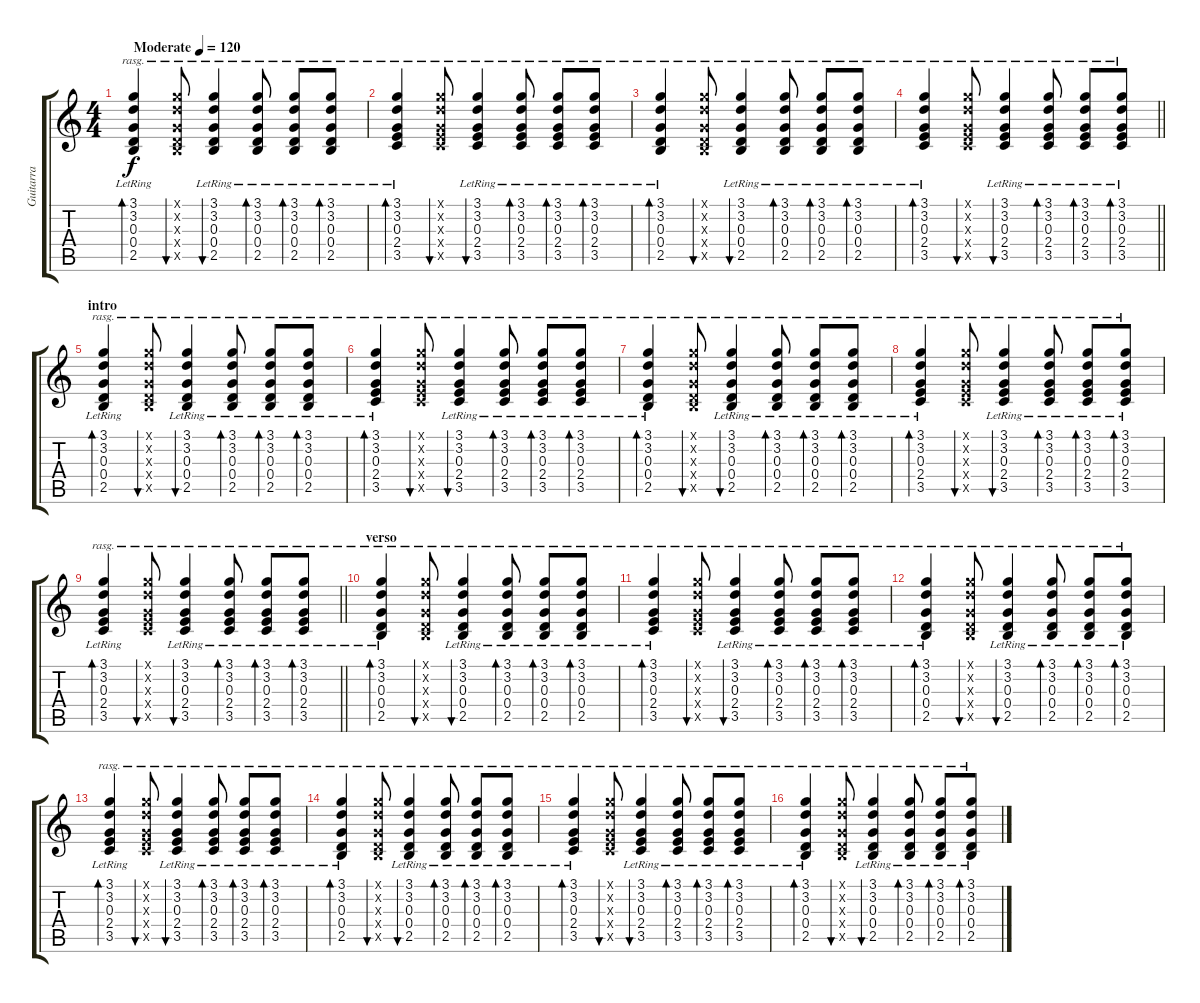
\track ("Guitarra" "Guitarra") {instrument electricguitarclean}
\staff {score tabs}
\tuning (E4 B3 G3 D3 A2 E2) {hide}
\ts (4 4)
\tempo (120 "Moderate")
\clef g2
\ks c
(3.1 3.2{lr} 0.3{lr} 0.4{lr} 2.5{lr}).4{bd 60 rasg ii dy f instrument electricguitarclean} (3.1{x} 3.2{x} 0.3{x} 0.4{x} 2.5{x}).8{bu 60 rasg ii} (3.1{lr} 3.2{lr} 0.3{lr} 0.4{lr} 2.5{lr}).4{bu 120 rasg ii} (3.1{lr} 3.2{lr} 0.3{lr} 0.4{lr} 2.5{lr}).8{bd 120 rasg ii} (3.1{lr} 3.2{lr} 0.3{lr} 0.4{lr} 2.5{lr}).8{bd 120 rasg ii} (3.1{lr} 3.2{lr} 0.3{lr} 0.4{lr} 2.5{lr}).8{bd 120 rasg ii} |
(3.1{lr} 3.2{lr} 0.3{lr} 2.4{lr} 3.5{lr}).4{bd 120 rasg ii} (3.1{x} 3.2{x} 0.3{x} 2.4{x} 3.5{x}).8{bu 120 rasg ii} (3.1{lr} 3.2{lr} 0.3{lr} 2.4{lr} 3.5{lr}).4{bu 120 rasg ii} (3.1{lr} 3.2{lr} 0.3{lr} 2.4{lr} 3.5{lr}).8{bd 120 rasg ii} (3.1{lr} 3.2{lr} 0.3{lr} 2.4{lr} 3.5{lr}).8{bd 120 rasg ii} (3.1{lr} 3.2{lr} 0.3{lr} 2.4{lr} 3.5{lr}).8{bd 120 rasg ii} |
(3.1{lr} 3.2{lr} 0.3{lr} 0.4{lr} 2.5{lr}).4{bd 60 rasg ii} (3.1{x} 3.2{x} 0.3{x} 0.4{x} 2.5{x}).8{bu 60 rasg ii} (3.1{lr} 3.2{lr} 0.3{lr} 0.4{lr} 2.5{lr}).4{bu 120 rasg ii} (3.1{lr} 3.2{lr} 0.3{lr} 0.4{lr} 2.5{lr}).8{bd 120 rasg ii} (3.1{lr} 3.2{lr} 0.3{lr} 0.4{lr} 2.5{lr}).8{bd 120 rasg ii} (3.1{lr} 3.2{lr} 0.3{lr} 0.4{lr} 2.5{lr}).8{bd 120 rasg ii} |
\barLineRight lightlight
(3.1{lr} 3.2{lr} 0.3{lr} 2.4{lr} 3.5{lr}).4{bd 120 rasg ii} (3.1{x} 3.2{x} 0.3{x} 2.4{x} 3.5{x}).8{bu 120 rasg ii} (3.1{lr} 3.2{lr} 0.3{lr} 2.4{lr} 3.5{lr}).4{bu 120 rasg ii} (3.1{lr} 3.2{lr} 0.3{lr} 2.4{lr} 3.5{lr}).8{bd 120 rasg ii} (3.1{lr} 3.2{lr} 0.3{lr} 2.4{lr} 3.5{lr}).8{bd 120 rasg ii} (3.1{lr} 3.2{lr} 0.3{lr} 2.4{lr} 3.5{lr}).8{bd 120 rasg ii} |
\section ("" "intro")
(3.1{lr} 3.2{lr} 0.3{lr} 0.4{lr} 2.5{lr}).4{bd 60 rasg ii} (3.1{x} 3.2{x} 0.3{x} 0.4{x} 2.5{x}).8{bu 60 rasg ii} (3.1{lr} 3.2{lr} 0.3{lr} 0.4{lr} 2.5{lr}).4{bu 120 rasg ii} (3.1{lr} 3.2{lr} 0.3{lr} 0.4{lr} 2.5{lr}).8{bd 120 rasg ii} (3.1{lr} 3.2{lr} 0.3{lr} 0.4{lr} 2.5{lr}).8{bd 120 rasg ii} (3.1{lr} 3.2{lr} 0.3{lr} 0.4{lr} 2.5{lr}).8{bd 120 rasg ii} |
(3.1{lr} 3.2{lr} 0.3{lr} 2.4{lr} 3.5{lr}).4{bd 120 rasg ii} (3.1{x} 3.2{x} 0.3{x} 2.4{x} 3.5{x}).8{bu 120 rasg ii} (3.1{lr} 3.2{lr} 0.3{lr} 2.4{lr} 3.5{lr}).4{bu 120 rasg ii} (3.1{lr} 3.2{lr} 0.3{lr} 2.4{lr} 3.5{lr}).8{bd 120 rasg ii} (3.1{lr} 3.2{lr} 0.3{lr} 2.4{lr} 3.5{lr}).8{bd 120 rasg ii} (3.1{lr} 3.2{lr} 0.3{lr} 2.4{lr} 3.5{lr}).8{bd 120 rasg ii} |
(3.1{lr} 3.2{lr} 0.3{lr} 0.4{lr} 2.5{lr}).4{bd 60 rasg ii} (3.1{x} 3.2{x} 0.3{x} 0.4{x} 2.5{x}).8{bu 60 rasg ii} (3.1{lr} 3.2{lr} 0.3{lr} 0.4{lr} 2.5{lr}).4{bu 120 rasg ii} (3.1{lr} 3.2{lr} 0.3{lr} 0.4{lr} 2.5{lr}).8{bd 120 rasg ii} (3.1{lr} 3.2{lr} 0.3{lr} 0.4{lr} 2.5{lr}).8{bd 120 rasg ii} (3.1{lr} 3.2{lr} 0.3{lr} 0.4{lr} 2.5{lr}).8{bd 120 rasg ii} |
(3.1{lr} 3.2{lr} 0.3{lr} 2.4{lr} 3.5{lr}).4{bd 120 rasg ii} (3.1{x} 3.2{x} 0.3{x} 2.4{x} 3.5{x}).8{bu 120 rasg ii} (3.1{lr} 3.2{lr} 0.3{lr} 2.4{lr} 3.5{lr}).4{bu 120 rasg ii} (3.1{lr} 3.2{lr} 0.3{lr} 2.4{lr} 3.5{lr}).8{bd 120 rasg ii} (3.1{lr} 3.2{lr} 0.3{lr} 2.4{lr} 3.5{lr}).8{bd 120 rasg ii} (3.1{lr} 3.2{lr} 0.3{lr} 2.4{lr} 3.5{lr}).8{bd 120 rasg ii} |
\barLineRight lightlight
(3.1{lr} 3.2{lr} 0.3{lr} 2.4{lr} 3.5{lr}).4{bd 120 rasg ii} (3.1{x} 3.2{x} 0.3{x} 2.4{x} 3.5{x}).8{bu 120 rasg ii} (3.1{lr} 3.2{lr} 0.3{lr} 2.4{lr} 3.5{lr}).4{bu 120 rasg ii} (3.1{lr} 3.2{lr} 0.3{lr} 2.4{lr} 3.5{lr}).8{bd 120 rasg ii} (3.1{lr} 3.2{lr} 0.3{lr} 2.4{lr} 3.5{lr}).8{bd 120 rasg ii} (3.1{lr} 3.2{lr} 0.3{lr} 2.4{lr} 3.5{lr}).8{bd 120 rasg ii} |
\section ("" "verso")
(3.1{lr} 3.2{lr} 0.3{lr} 0.4{lr} 2.5{lr}).4{bd 60 rasg ii} (3.1{x} 3.2{x} 0.3{x} 0.4{x} 2.5{x}).8{bu 60 rasg ii} (3.1{lr} 3.2{lr} 0.3{lr} 0.4{lr} 2.5{lr}).4{bu 120 rasg ii} (3.1{lr} 3.2{lr} 0.3{lr} 0.4{lr} 2.5{lr}).8{bd 120 rasg ii} (3.1{lr} 3.2{lr} 0.3{lr} 0.4{lr} 2.5{lr}).8{bd 120 rasg ii} (3.1{lr} 3.2{lr} 0.3{lr} 0.4{lr} 2.5{lr}).8{bd 120 rasg ii} |
(3.1{lr} 3.2{lr} 0.3{lr} 2.4{lr} 3.5{lr}).4{bd 120 rasg ii} (3.1{x} 3.2{x} 0.3{x} 2.4{x} 3.5{x}).8{bu 120 rasg ii} (3.1{lr} 3.2{lr} 0.3{lr} 2.4{lr} 3.5{lr}).4{bu 120 rasg ii} (3.1{lr} 3.2{lr} 0.3{lr} 2.4{lr} 3.5{lr}).8{bd 120 rasg ii} (3.1{lr} 3.2{lr} 0.3{lr} 2.4{lr} 3.5{lr}).8{bd 120 rasg ii} (3.1{lr} 3.2{lr} 0.3{lr} 2.4{lr} 3.5{lr}).8{bd 120 rasg ii} |
(3.1{lr} 3.2{lr} 0.3{lr} 0.4{lr} 2.5{lr}).4{bd 60 rasg ii} (3.1{x} 3.2{x} 0.3{x} 0.4{x} 2.5{x}).8{bu 60 rasg ii} (3.1{lr} 3.2{lr} 0.3{lr} 0.4{lr} 2.5{lr}).4{bu 120 rasg ii} (3.1{lr} 3.2{lr} 0.3{lr} 0.4{lr} 2.5{lr}).8{bd 120 rasg ii} (3.1{lr} 3.2{lr} 0.3{lr} 0.4{lr} 2.5{lr}).8{bd 120 rasg ii} (3.1{lr} 3.2{lr} 0.3{lr} 0.4{lr} 2.5{lr}).8{bd 120 rasg ii} |
(3.1{lr} 3.2{lr} 0.3{lr} 2.4{lr} 3.5{lr}).4{bd 120 rasg ii} (3.1{x} 3.2{x} 0.3{x} 2.4{x} 3.5{x}).8{bu 120 rasg ii} (3.1{lr} 3.2{lr} 0.3{lr} 2.4{lr} 3.5{lr}).4{bu 120 rasg ii} (3.1{lr} 3.2{lr} 0.3{lr} 2.4{lr} 3.5{lr}).8{bd 120 rasg ii} (3.1{lr} 3.2{lr} 0.3{lr} 2.4{lr} 3.5{lr}).8{bd 120 rasg ii} (3.1{lr} 3.2{lr} 0.3{lr} 2.4{lr} 3.5{lr}).8{bd 120 rasg ii} |
(3.1{lr} 3.2{lr} 0.3{lr} 0.4{lr} 2.5{lr}).4{bd 60 rasg ii} (3.1{x} 3.2{x} 0.3{x} 0.4{x} 2.5{x}).8{bu 60 rasg ii} (3.1{lr} 3.2{lr} 0.3{lr} 0.4{lr} 2.5{lr}).4{bu 120 rasg ii} (3.1{lr} 3.2{lr} 0.3{lr} 0.4{lr} 2.5{lr}).8{bd 120 rasg ii} (3.1{lr} 3.2{lr} 0.3{lr} 0.4{lr} 2.5{lr}).8{bd 120 rasg ii} (3.1{lr} 3.2{lr} 0.3{lr} 0.4{lr} 2.5{lr}).8{bd 120 rasg ii} |
(3.1{lr} 3.2{lr} 0.3{lr} 2.4{lr} 3.5{lr}).4{bd 120 rasg ii} (3.1{x} 3.2{x} 0.3{x} 2.4{x} 3.5{x}).8{bu 120 rasg ii} (3.1{lr} 3.2{lr} 0.3{lr} 2.4{lr} 3.5{lr}).4{bu 120 rasg ii} (3.1{lr} 3.2{lr} 0.3{lr} 2.4{lr} 3.5{lr}).8{bd 120 rasg ii} (3.1{lr} 3.2{lr} 0.3{lr} 2.4{lr} 3.5{lr}).8{bd 120 rasg ii} (3.1{lr} 3.2{lr} 0.3{lr} 2.4{lr} 3.5{lr}).8{bd 120 rasg ii} |
(3.1{lr} 3.2{lr} 0.3{lr} 0.4{lr} 2.5{lr}).4{bd 60 rasg ii} (3.1{x} 3.2{x} 0.3{x} 0.4{x} 2.5{x}).8{bu 60 rasg ii} (3.1{lr} 3.2{lr} 0.3{lr} 0.4{lr} 2.5{lr}).4{bu 120 rasg ii} (3.1{lr} 3.2{lr} 0.3{lr} 0.4{lr} 2.5{lr}).8{bd 120 rasg ii} (3.1{lr} 3.2{lr} 0.3{lr} 0.4{lr} 2.5{lr}).8{bd 120 rasg ii} (3.1{lr} 3.2{lr} 0.3{lr} 0.4{lr} 2.5{lr}).8{bd 120 rasg ii}
